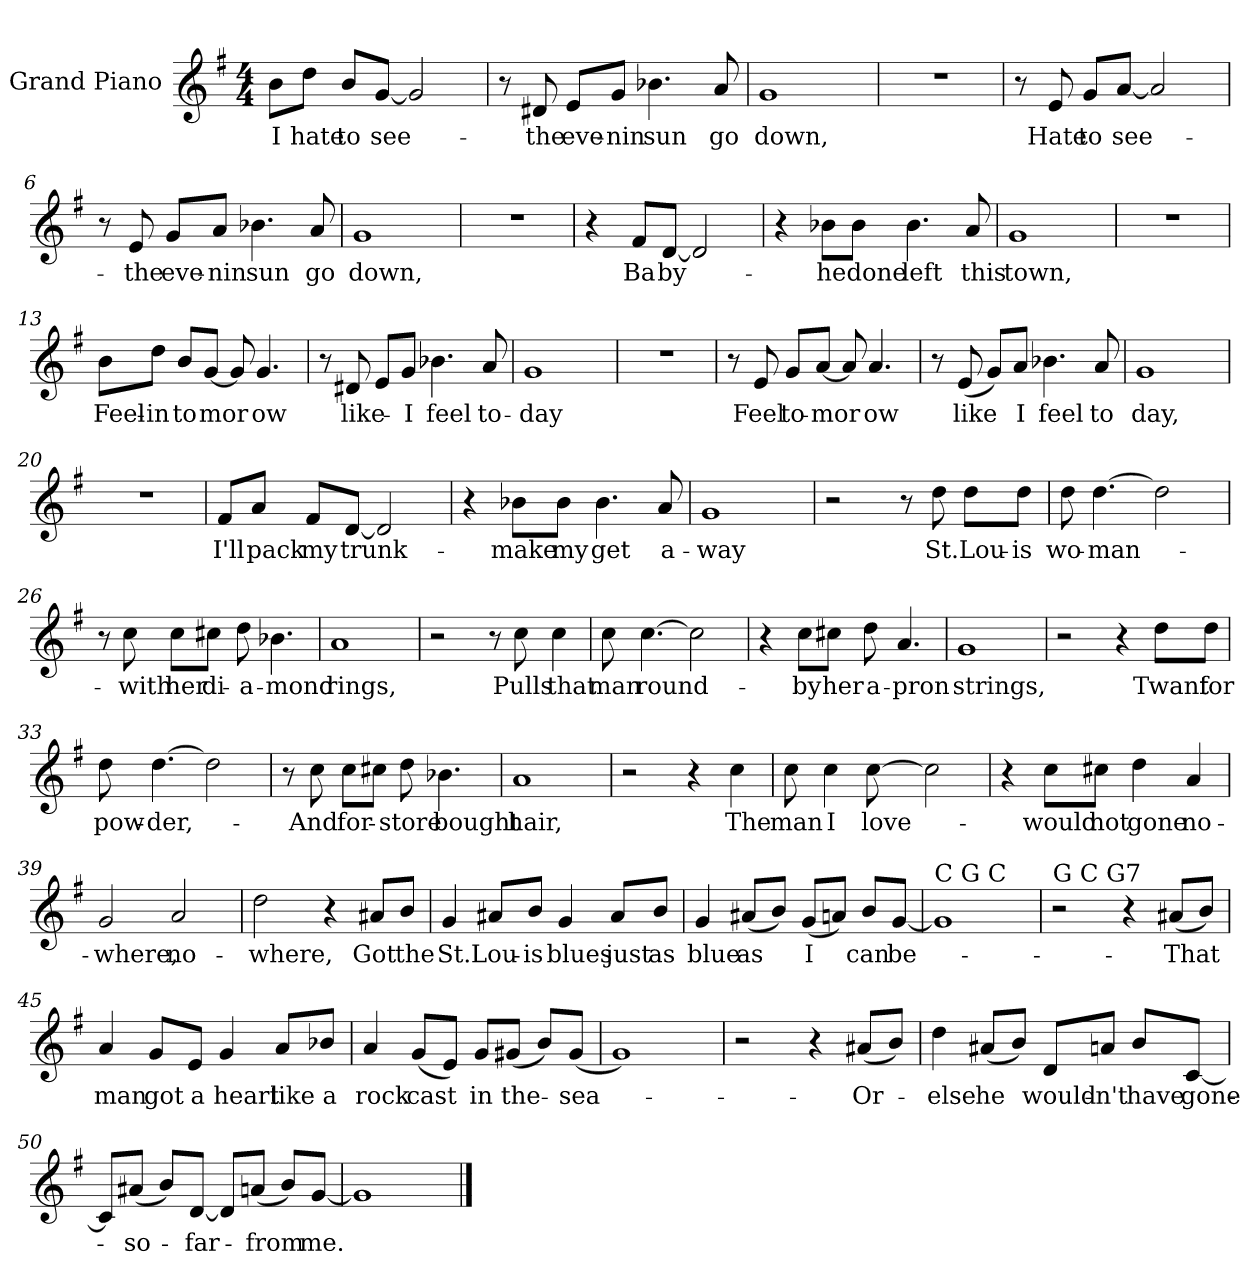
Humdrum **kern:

**kern	**text
*part1	*part1
*staff1	*staff1
*I"Grand Piano	*
*I'Pno.	*
*stria5	*
*clefG2	*
*k[f#]	*
*M4/4	*
*MM100	*
=1	=1
8bL	I
8ddJ	hate
8bL	to
[8gJ	see-
2g]	.
=2	=2
8r	.
8d#X	the
8eL	eve-
8gJ	-nin
4.b-X	sun
8a	go
=3	=3
1g	down,
=4	=4
1r	.
=5	=5
8r	.
8e	Hate
8gL	to
[8aJ	see-
2a]	.
=6	=6
8r	.
8e	the
8gL	eve-
8aJ	-nin
4.b-X	sun
8a	go
=7	=7
1g	down,
=8	=8
1r	.
=9	=9
4r	.
8f#L	Ba
[8dJ	by-
2d]	.
=10	=10
4r	.
8b-XL	he
8b-J	done
4.b-	left
8a	this
=11	=11
1g	town,
=12	=12
1r	.
=13	=13
8bL	Feel-
8ddJ	-in
8bL	to
[8gJ	mor
8g]	.
4.g	ow
=14	=14
8r	.
8d#X	like-
8eL	.
8gJ	I
4.b-X	feel
8a	to-
=15	=15
1g	-day
=16	=16
1r	.
=17	=17
8r	.
8e	Feel
8gL	to-
[8aJ	-mor
8a]	.
4.a	ow
=18	=18
8r	.
(8e	like
8gL)	.
8aJ	I
4.b-X	feel
8a	to
=19	=19
1g	day,
=20	=20
1r	.
=21	=21
8f#L	I'll
8aJ	pack
8f#L	my
[8dJ	trunk-
2d]	.
=22	=22
4r	.
8b-XL	make
8b-J	my
4.b-	get
8a	a-
=23	=23
1g	-way
=24	=24
2r	.
8r	.
8dd	St.
8ddL	Lou-
8ddJ	-is
=25	=25
8dd	wo-
[4.dd	-man-
2dd]	.
=26	=26
8r	.
8cc	with
8ccL	her
8cc#XJ	di-
8dd	-a-
4.b-X	-mond
=27	=27
1a	rings,
=28	=28
2r	.
8r	.
8cc	Pulls
4cc	that
=29	=29
8cc	man
[4.cc	round-
2cc]	.
=30	=30
4r	.
8ccL	by
8cc#XJ	her
8dd	a-
4.a	-pron
=31	=31
1g	strings,
=32	=32
2r	.
4r	.
8ddL	Twant
8ddJ	for
=33	=33
8dd	pow-
[4.dd	-der,-
2dd]	.
=34	=34
8r	.
8cc	And
8ccL	for-
8cc#XJ	.
8dd	store
4.b-X	bought
=35	=35
1a	hair,
=36	=36
2r	.
4r	.
4cc	The
=37	=37
8cc	man
4cc	I
[8cc	love-
2cc]	.
=38	=38
4r	.
8ccL	would
8cc#XJ	not
4dd	gone
4a	no-
=39	=39
2g	where,
2a	no-
=40	=40
2dd	where,
4r	.
8a#XL	Got
8bJ	the
=41	=41
4g	St.
8a#XL	Lou-
8bJ	-is
4g	blues
8a#L	just
8bJ	as
=42	=42
4g	blue
(8a#XL	as
8bJ)	.
(8gL	I
8anJ)	.
8bL	can
[8gJ	be-
=43	=43
!LO:TX:a:t=C G C	!
1g]	.
=44	=44
!LO:TX:a:t=G C G7	!
2r	.
4r	.
(8a#XL	That
8bJ)	.
=45	=45
4a	man
8gL	got
8eJ	a
4g	heart
8aL	like
8b-XJ	a
=46	=46
4a	rock
(8gL	cast
8eJ)	.
8gL	in
(8g#XJ	the-
8bL)	.
(8g#J	sea-
=47	=47
1g)	.
=48	=48
2r	.
4r	.
(8a#XL	Or-
8bJ)	.
=49	=49
4dd	else
(8a#XL	he
8bJ)	.
8dL	would-
8anJ	-n't
8bL	have
[8cJ	gone-
=50	=50
8cL]	.
(8a#XJ	so-
8bL)	.
[8dJ	far-
8dL]	.
(8anJ	from
8bL)	.
[8gJ	me.
=51	=51
1g]	.
==	==
*-	*-
